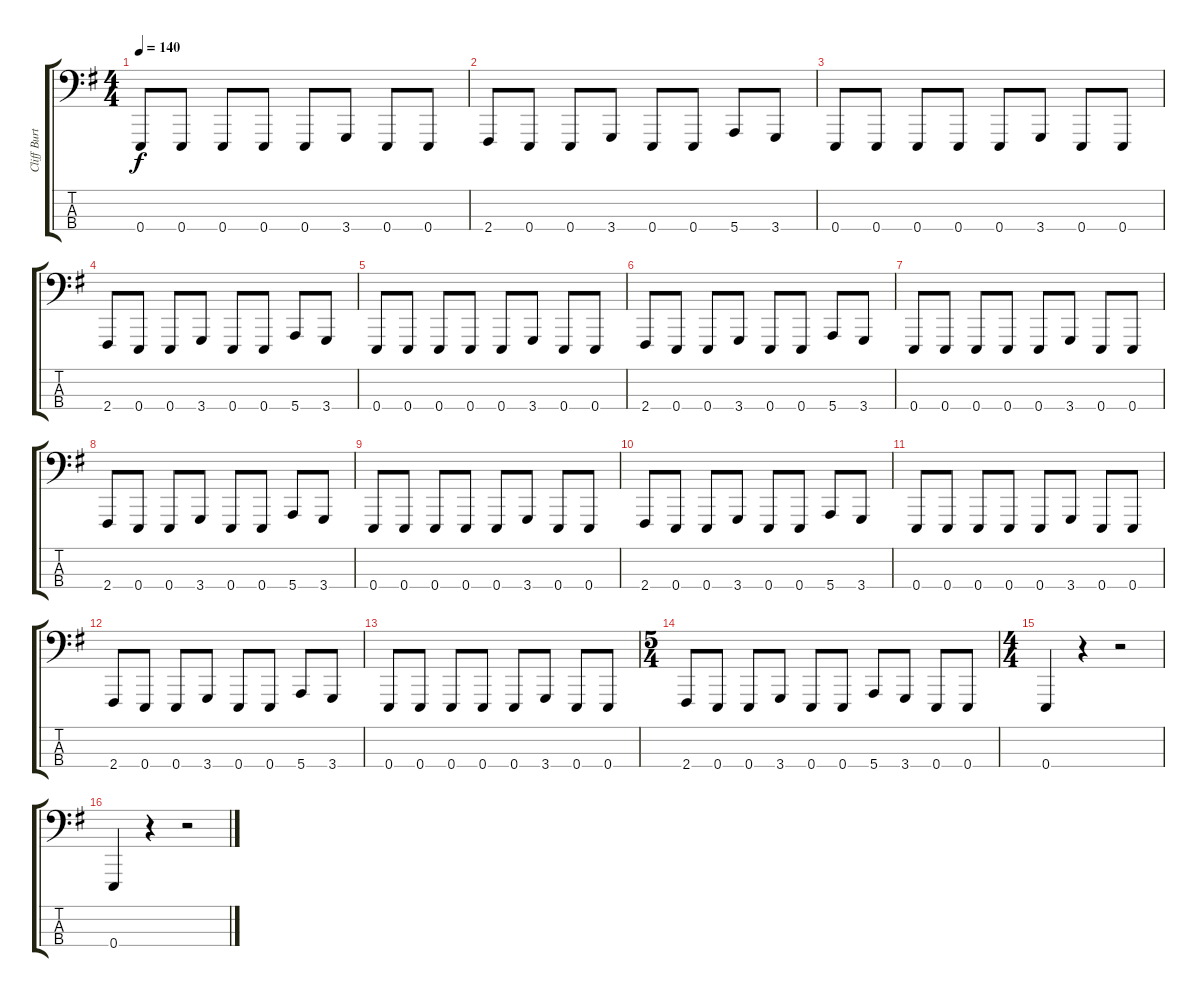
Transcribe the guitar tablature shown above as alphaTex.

\track ("Cliff Burton" "Cliff Burt") {instrument stringensemble1}
\staff {score tabs}
\tuning (G2 D2 A1 E1) {hide}
\ts (4 4)
\tempo 140
\clef f4
\ks eminor
0.4.8{dy f} 0.4.8 0.4.8 0.4.8 0.4.8 3.4.8 0.4.8 0.4.8 |
2.4.8 0.4.8 0.4.8 3.4.8 0.4.8 0.4.8 5.4.8 3.4.8 |
0.4.8 0.4.8 0.4.8 0.4.8 0.4.8 3.4.8 0.4.8 0.4.8 |
2.4.8 0.4.8 0.4.8 3.4.8 0.4.8 0.4.8 5.4.8 3.4.8 |
0.4.8 0.4.8 0.4.8 0.4.8 0.4.8 3.4.8 0.4.8 0.4.8 |
2.4.8 0.4.8 0.4.8 3.4.8 0.4.8 0.4.8 5.4.8 3.4.8 |
0.4.8 0.4.8 0.4.8 0.4.8 0.4.8 3.4.8 0.4.8 0.4.8 |
2.4.8 0.4.8 0.4.8 3.4.8 0.4.8 0.4.8 5.4.8 3.4.8 |
0.4.8 0.4.8 0.4.8 0.4.8 0.4.8 3.4.8 0.4.8 0.4.8 |
2.4.8 0.4.8 0.4.8 3.4.8 0.4.8 0.4.8 5.4.8 3.4.8 |
0.4.8 0.4.8 0.4.8 0.4.8 0.4.8 3.4.8 0.4.8 0.4.8 |
2.4.8 0.4.8 0.4.8 3.4.8 0.4.8 0.4.8 5.4.8 3.4.8 |
0.4.8 0.4.8 0.4.8 0.4.8 0.4.8 3.4.8 0.4.8 0.4.8 |
\ts (5 4)
2.4.8 0.4.8 0.4.8 3.4.8 0.4.8 0.4.8 5.4.8 3.4.8 0.4.8 0.4.8 |
\ts (4 4)
0.4.4 r.4 r.2 |
0.4.4 r.4 r.2
